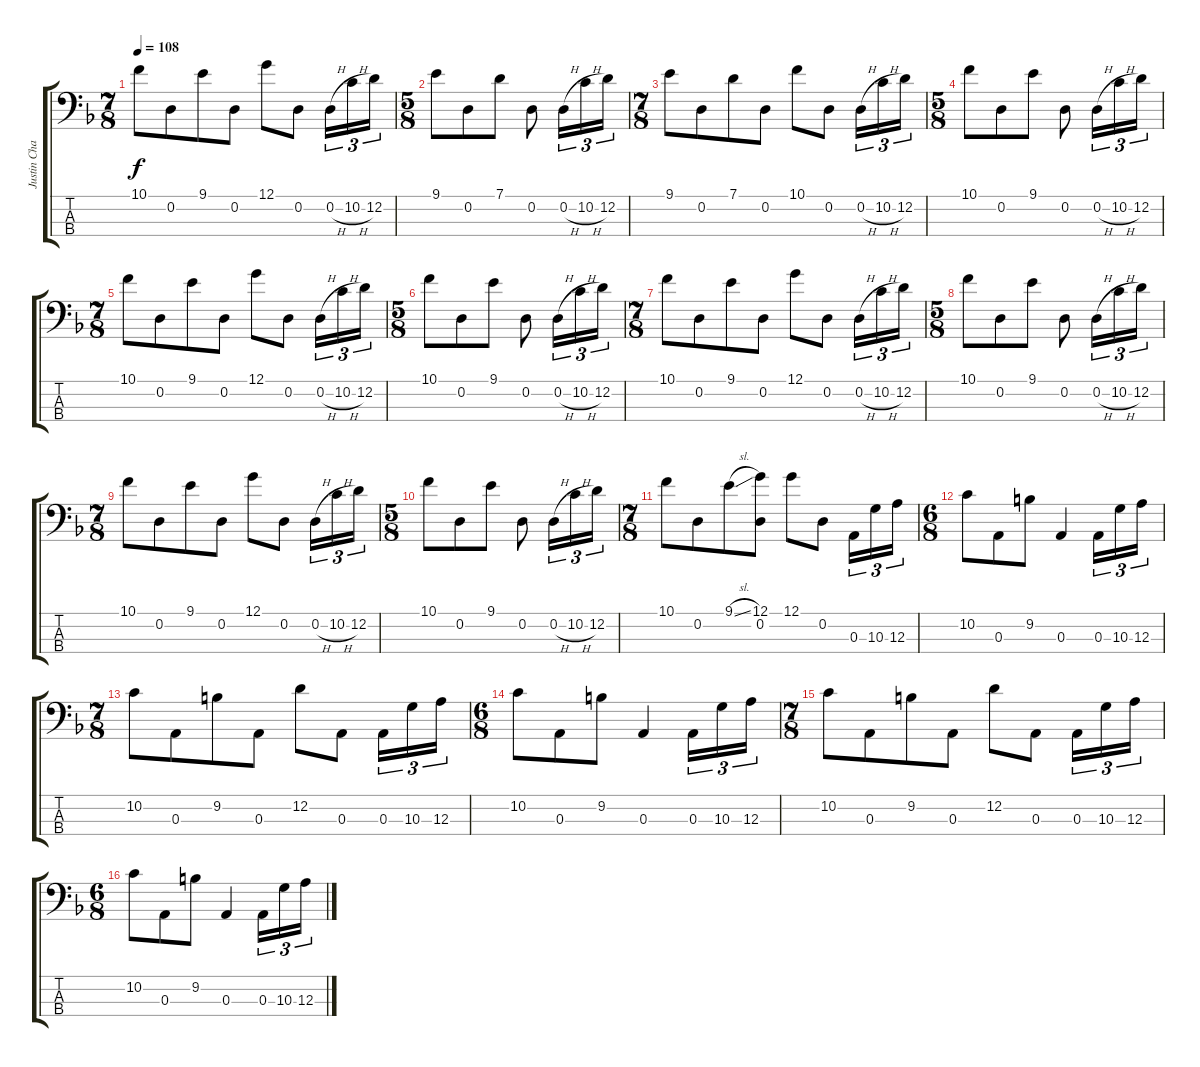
\track ("Justin Chancellor" "Justin Cha") {instrument electricbasspick}
\staff {score tabs}
\tuning (G2 D2 A1 D1) {hide}
\ts (7 8)
\tempo 108
\clef f4
\ks dminor
10.1.8{dy f} 0.2.8 9.1.8 0.2.8 12.1.8 0.2.8 0.2{h}.16{tu (3 2)} 10.2{h}.16{tu (3 2)} 12.2.16{tu (3 2)} |
\ts (5 8)
9.1.8 0.2.8 7.1.8 0.2.8 0.2{h}.16{tu (3 2)} 10.2{h}.16{tu (3 2)} 12.2.16{tu (3 2)} |
\ts (7 8)
9.1.8 0.2.8 7.1.8 0.2.8 10.1.8 0.2.8 0.2{h}.16{tu (3 2)} 10.2{h}.16{tu (3 2)} 12.2.16{tu (3 2)} |
\ts (5 8)
10.1.8 0.2.8 9.1.8 0.2.8 0.2{h}.16{tu (3 2)} 10.2{h}.16{tu (3 2)} 12.2.16{tu (3 2)} |
\ts (7 8)
10.1.8 0.2.8 9.1.8 0.2.8 12.1.8 0.2.8 0.2{h}.16{tu (3 2)} 10.2{h}.16{tu (3 2)} 12.2.16{tu (3 2)} |
\ts (5 8)
10.1.8 0.2.8 9.1.8 0.2.8 0.2{h}.16{tu (3 2)} 10.2{h}.16{tu (3 2)} 12.2.16{tu (3 2)} |
\ts (7 8)
10.1.8 0.2.8 9.1.8 0.2.8 12.1.8 0.2.8 0.2{h}.16{tu (3 2)} 10.2{h}.16{tu (3 2)} 12.2.16{tu (3 2)} |
\ts (5 8)
10.1.8 0.2.8 9.1.8 0.2.8 0.2{h}.16{tu (3 2)} 10.2{h}.16{tu (3 2)} 12.2.16{tu (3 2)} |
\ts (7 8)
10.1.8 0.2.8 9.1.8 0.2.8 12.1.8 0.2.8 0.2{h}.16{tu (3 2)} 10.2{h}.16{tu (3 2)} 12.2.16{tu (3 2)} |
\ts (5 8)
10.1.8 0.2.8 9.1.8 0.2.8 0.2{h}.16{tu (3 2)} 10.2{h}.16{tu (3 2)} 12.2.16{tu (3 2)} |
\ts (7 8)
10.1.8 0.2.8 9.1{sl}.8 (12.1 0.2).8 12.1.8 0.2.8 0.3.16{tu (3 2)} 10.3.16{tu (3 2)} 12.3.16{tu (3 2)} |
\ts (6 8)
10.2.8 0.3.8 9.2.8 0.3.4 0.3.16{tu (3 2)} 10.3.16{tu (3 2)} 12.3.16{tu (3 2)} |
\ts (7 8)
10.2.8 0.3.8 9.2.8 0.3.8 12.2.8 0.3.8 0.3.16{tu (3 2)} 10.3.16{tu (3 2)} 12.3.16{tu (3 2)} |
\ts (6 8)
10.2.8 0.3.8 9.2.8 0.3.4 0.3.16{tu (3 2)} 10.3.16{tu (3 2)} 12.3.16{tu (3 2)} |
\ts (7 8)
10.2.8 0.3.8 9.2.8 0.3.8 12.2.8 0.3.8 0.3.16{tu (3 2)} 10.3.16{tu (3 2)} 12.3.16{tu (3 2)} |
\ts (6 8)
10.2.8 0.3.8 9.2.8 0.3.4 0.3.16{tu (3 2)} 10.3.16{tu (3 2)} 12.3.16{tu (3 2)}
